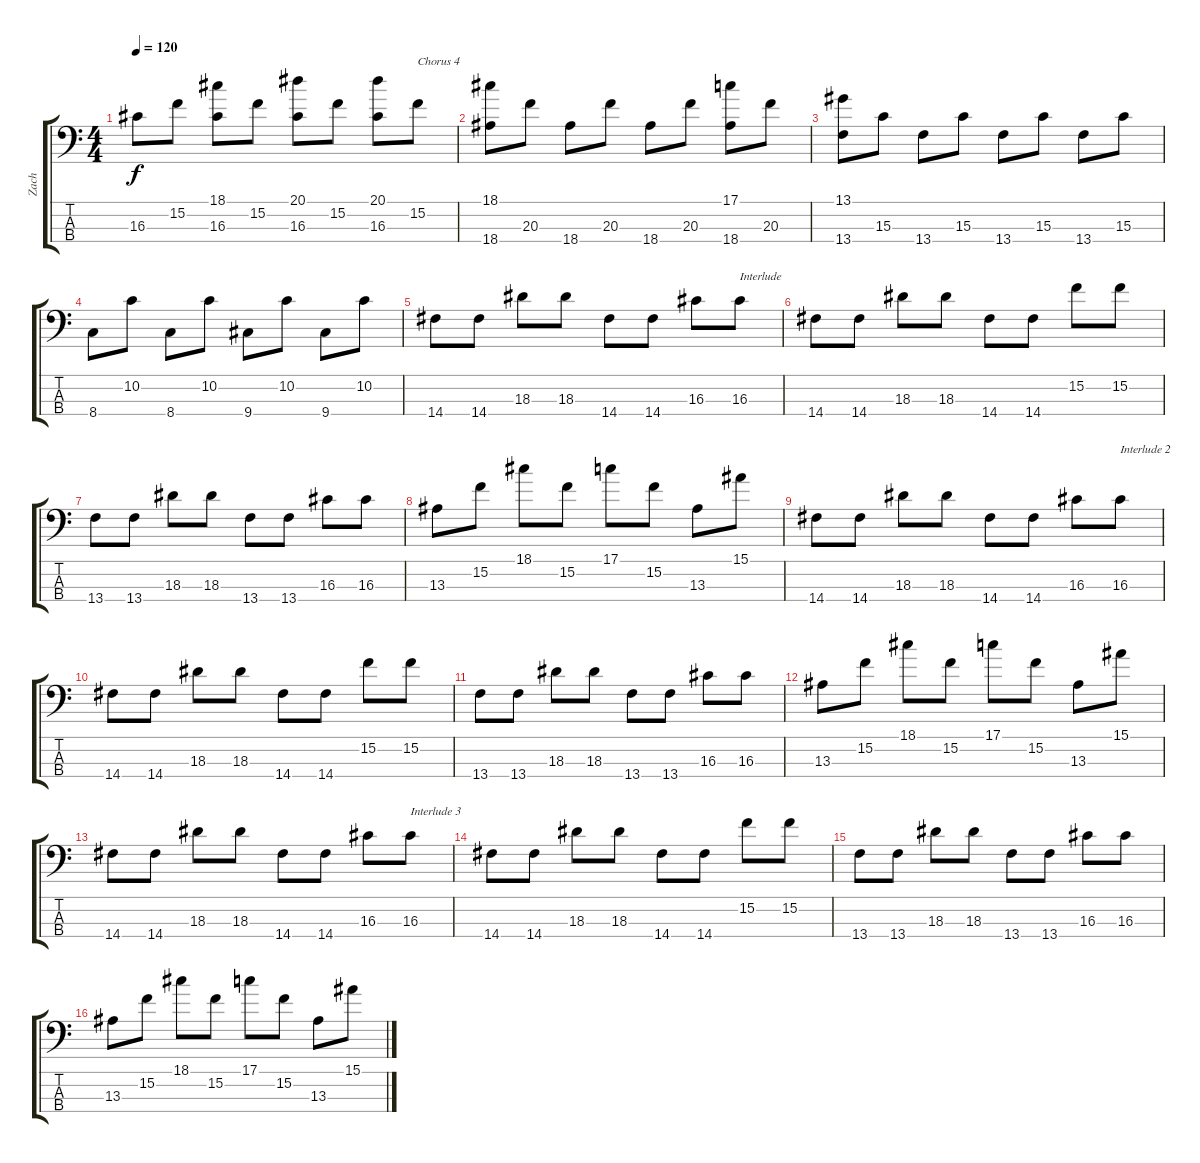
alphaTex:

\track ("Zach" "Zach") {instrument acousticguitarsteel}
\staff {score tabs}
\tuning (G2 D2 A1 E1) {hide}
\ts (4 4)
\tempo 120
\clef f4
\ks c
16.3.8{dy f} 15.2.8 (18.1 16.3).8 15.2.8 (20.1 16.3).8 15.2.8 (20.1 16.3).8 15.2.8{txt "Chorus 4"} |
(18.1 18.4).8 20.3.8 18.4.8 20.3.8 18.4.8 20.3.8 (17.1 18.4).8 20.3.8 |
(13.1 13.4).8 15.3.8 13.4.8 15.3.8 13.4.8 15.3.8 13.4.8 15.3.8 |
8.4.8 10.2.8 8.4.8 10.2.8 9.4.8 10.2.8 9.4.8 10.2.8 |
14.4.8 14.4.8 18.3.8 18.3.8 14.4.8 14.4.8 16.3.8 16.3.8{txt "Interlude"} |
14.4.8 14.4.8 18.3.8 18.3.8 14.4.8 14.4.8 15.2.8 15.2.8 |
13.4.8 13.4.8 18.3.8 18.3.8 13.4.8 13.4.8 16.3.8 16.3.8 |
13.3.8 15.2.8 18.1.8 15.2.8 17.1.8 15.2.8 13.3.8 15.1.8 |
14.4.8 14.4.8 18.3.8 18.3.8 14.4.8 14.4.8 16.3.8 16.3.8{txt "Interlude 2"} |
14.4.8 14.4.8 18.3.8 18.3.8 14.4.8 14.4.8 15.2.8 15.2.8 |
13.4.8 13.4.8 18.3.8 18.3.8 13.4.8 13.4.8 16.3.8 16.3.8 |
13.3.8 15.2.8 18.1.8 15.2.8 17.1.8 15.2.8 13.3.8 15.1.8 |
14.4.8 14.4.8 18.3.8 18.3.8 14.4.8 14.4.8 16.3.8 16.3.8{txt "Interlude 3"} |
14.4.8 14.4.8 18.3.8 18.3.8 14.4.8 14.4.8 15.2.8 15.2.8 |
13.4.8 13.4.8 18.3.8 18.3.8 13.4.8 13.4.8 16.3.8 16.3.8 |
13.3.8 15.2.8 18.1.8 15.2.8 17.1.8 15.2.8 13.3.8 15.1.8
